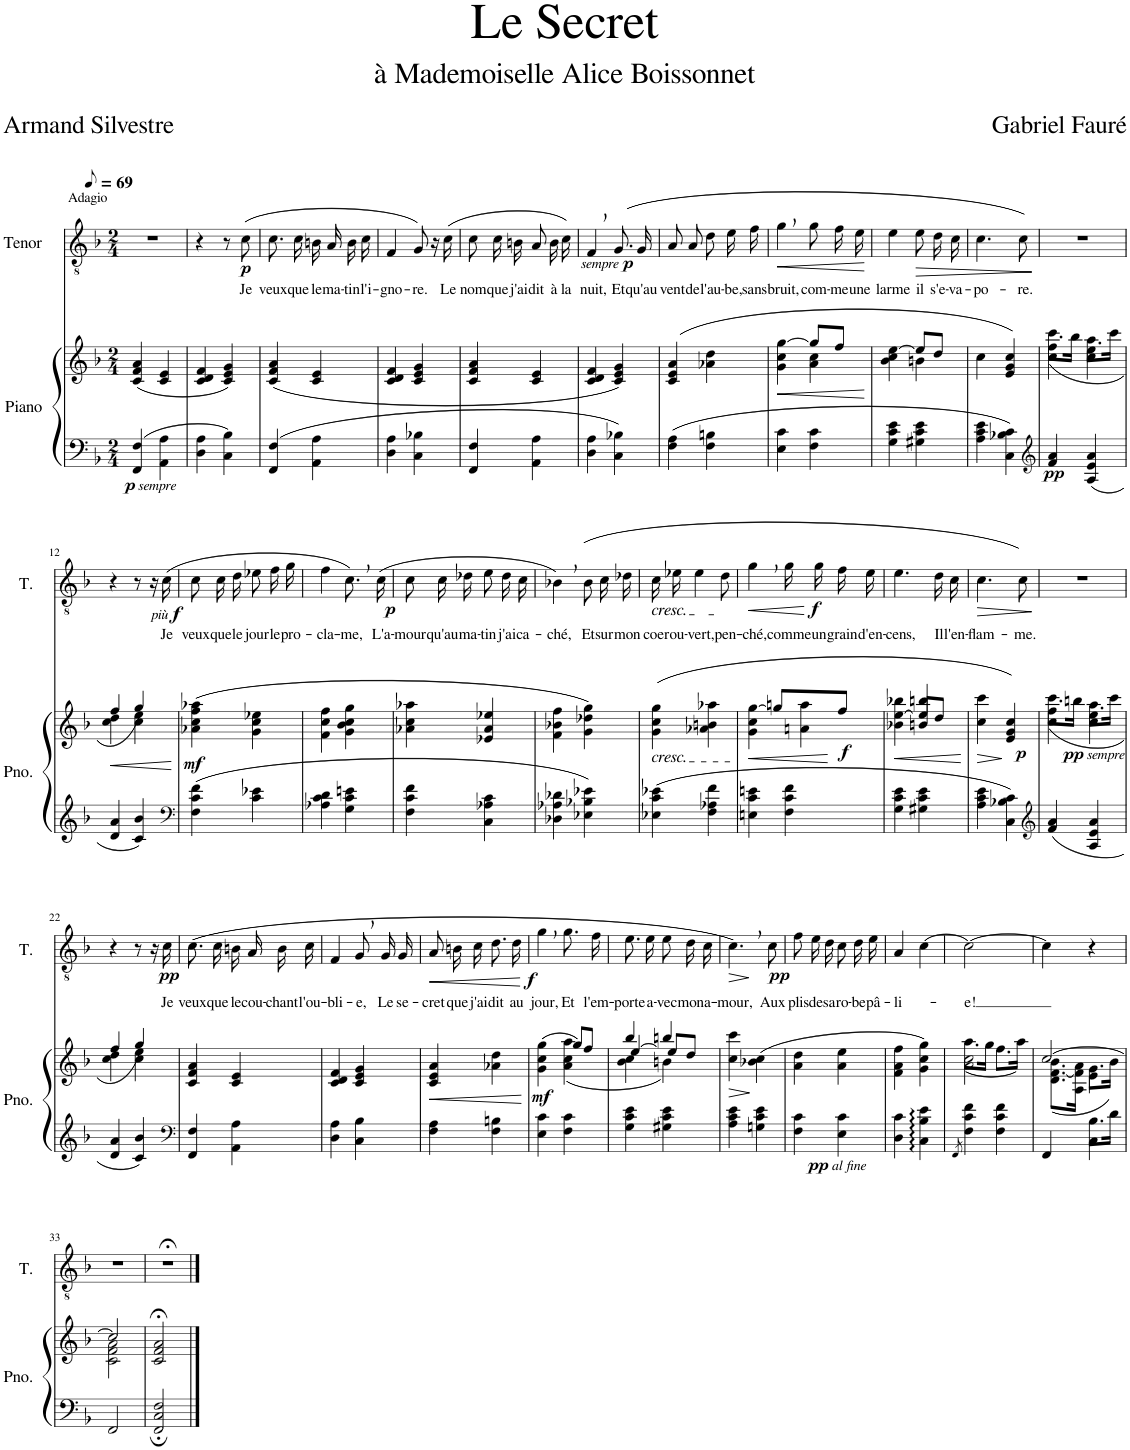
**kern	**kern	**dynam	**kern	**text	**dynam
*part2	*part2	*part2	*part1	*part1	*part1
*staff3	*staff2	*staff2/3	*staff1	*staff1	*staff1
*I"Piano	*	*	*I"Tenor	*	*
*I'Pno.	*	*	*I'T.	*	*
*clefF4	*clefG2	*	*clefGv2	*	*
*k[b-]	*k[b-]	*	*k[b-]	*	*
*M2/4	*M2/4	*	*M2/4	*	*
*MM35	*MM35	*	*MM35	*	*
=1	=1	=1	=1	=1	=1
!	!	!	!LO:TX:a:t=Adagio	!	!
!	!	!LO:DY:b=2	!	!	!
!	!	!LO:DY:n=1:b=2	!	!	!
4FF/ 4F/	(4c/ 4f/ 4a/	p other-dynamics	2r	.	.
4AA\ 4A\	4c/ 4e/	.	.	.	.
=2	=2	=2	=2	=2	=2
4D\ 4A\	4c/ 4d/ 4f/	.	4r	.	.
4C\ 4B-\	4c/ 4e/ 4g/)	.	8r	.	.
!	!	!	!	!LO:LY:b	!LO:DY:b
.	.	.	(8c\	Je	p
=3	=3	=3	=3	=3	=3
!	!	!	!	!LO:LY:b	!
4FF/ 4F/	(4c/ 4f/ 4a/	.	8.c\L	veux	.
!	!	!	!	!LO:LY:b	!
.	.	.	16c\Jk	que	.
!	!	!	!	!LO:LY:b	!
4AA\ 4A\	4c/ 4e/	.	16Bn\LL	le	.
!	!	!	!	!LO:LY:b	!
.	.	.	16A\J	ma-	.
!	!	!	!	!LO:LY:b	!
.	.	.	16B\L	-tin	.
!	!	!	!	!LO:LY:b	!
.	.	.	16c\JJ	l'i-	.
=4	=4	=4	=4	=4	=4
!	!	!	!	!LO:LY:b	!
4D\ 4A\	4c/ 4d/ 4f/	.	4F/	-gno-	.
!	!	!	!	!LO:LY:b	!
4C\ 4B-X\	4c/ 4e/ 4g/	.	8G/)	-re.	.
.	.	.	16r	.	.
!	!	!	!	!LO:LY:b	!
.	.	.	(16c\	Le	.
=5	=5	=5	=5	=5	=5
!	!	!	!	!LO:LY:b	!
4FF/ 4F/	4c/ 4f/ 4a/	.	8c\L	nom	.
!	!	!	!	!LO:LY:b	!
.	.	.	16c\L	que	.
!	!	!	!	!LO:LY:b	!
.	.	.	16Bn\JJ	j'ai	.
!	!	!	!	!LO:LY:b	!
4AA\ 4A\	4c/ 4e/	.	8A\L	dit	.
!	!	!	!	!LO:LY:b	!
.	.	.	16B\L	à	.
!	!	!	!	!LO:LY:b	!
.	.	.	16c\JJ)	la	.
=6	=6	=6	=6	=6	=6
!	!	!	!	!LO:LY:b	!
4D\ 4A\	4c/ 4d/ 4f/	.	4F,/	nuit,	.
!	!	!	!	!LO:LY:b	!
4C\ 4B-X\	4c/ 4e/ 4g/)	.	(8.G/L	Et	.
!	!	!	!	!LO:LY:b	!LO:DY:b
!	!	!	!	!	!LO:DY:n=1:b
.	.	.	16G/Jk	qu'au	other-dynamics p
=7	=7	=7	=7	=7	=7
!	!	!	!	!LO:LY:b	!
4F\ 4A\	(4c/ 4e/ 4a/	.	8A/L	vent	.
!	!	!	!	!LO:LY:b	!
.	.	.	8A/J	de	.
!	!	!	!	!LO:LY:b	!
4F\ 4Bn\	4a-X\ 4dd\	.	8d\L	l'au-	.
!	!	!	!	!LO:LY:b	!
.	.	.	16e\L	-be,	.
!	!	!	!	!LO:LY:b	!
.	.	.	16f\JJ	sans	.
=8	=8	=8	=8	=8	=8
!	!	!LO:HP:b	!	!LO:LY:b	!LO:HP:b
*	*^	*	*	*	*
4E\ 4c\	4g\ 4cc\ [4gg\	4ryy	<	4g,\	bruit,	<
!	!	!	!	!	!LO:LY:b	!
4F\ 4c\	8gg/L]	4a\ 4cc\	.	8g\L	com-	.
!	!	!	!	!	!LO:LY:b	!
.	8ff/J	.	.	16f\L	-me	.
!	!	!	!	!	!LO:LY:b	!
.	.	.	.	16e\JJ	une	.
*	*v	*v	*	*	*	*
.	.	[	.	.	[
=9	=9	=9	=9	=9	=9
*	*^	*	*	*	*
!	!	!	!	!	!LO:LY:b	!
4G\ 4c\ 4e\	4b-\ 4cc\ [4ee\	4ryy	.	4e\	larme	.
!	!	!	!	!	!LO:LY:b	!LO:HP:b
4G#X\ 4c\ 4e\	8ee/L]	4bn\	.	8e\L	il	>
!	!	!	!	!	!LO:LY:b	!
.	8dd/J	.	.	16d\L	s'e-	.
!	!	!	!	!	!LO:LY:b	!
.	.	.	.	16c\JJ	-va-	.
*	*v	*v	*	*	*	*
=10	=10	=10	=10	=10	=10
!	!	!	!	!LO:LY:b	!
4A\ 4c\ 4e\	4cc\	.	4.c\	-po-	.
4C\ 4B-X\ 4c\	4e/ 4g/ 4cc/)	.	.	.	.
!	!	!	!	!LO:LY:b	!
.	.	.	8c\)	-re.	.
.	.	.	.	.	]
=11	=11	=11	=11	=11	=11
*clefG2	*	*	*	*	*
*	*^	*	*	*	*
!	!	!	!LO:DY:b=2	!	!	!
4f/ 4a/	4cc\ 4ff\	(8.ccc\L	pp	2r	.	.
.	.	16bb-\Jk	.	.	.	.
4A/ 4e/ 4a/	4cc\ 4ee\	8.aa\L	.	.	.	.
.	.	16ccc\Jk	.	.	.	.
!!LO:LB:g=z
=12	=12	=12	=12	=12	=12	=12
!	!	!	!LO:HP:b	!	!	!
4d/ 4a/	4ff/	4cc\ 4dd\	<	4r	.	.
4c/ 4b-/	4gg/)	4cc\ 4ee\	.	8r	.	.
.	.	.	.	16r	.	.
!	!	!	!	!	!LO:LY:b	!LO:DY:b
!	!	!	!	!	!	!LO:DY:n=1:b
.	.	.	.	(16c\	Je	other-dynamics f
*	*v	*v	*	*	*	*
.	.	[	.	.	.
=13	=13	=13	=13	=13	=13
*clefF4	*	*	*	*	*
!	!	!LO:DY:b	!	!LO:LY:b	!
4F\ 4c\ 4f\	(4a-X\ 4cc\ 4ff\ 4aa-X\	mf	8c\L	veux	.
!	!	!	!	!LO:LY:b	!
.	.	.	16c\L	que	.
!	!	!	!	!LO:LY:b	!
.	.	.	16d\JJ	le	.
!	!	!	!	!LO:LY:b	!
4c\ 4e-X\	4g\ 4cc\ 4ee-X\	.	8e-X\L	jour	.
!	!	!	!	!LO:LY:b	!
.	.	.	16f\L	le	.
!	!	!	!	!LO:LY:b	!
.	.	.	16g\JJ	pro-	.
=14	=14	=14	=14	=14	=14
!	!	!	!	!LO:LY:b	!
4A-X\ 4c\ 4d\	4f\ 4cc\ 4ff\	.	4f\	-cla-	.
!	!	!	!	!LO:LY:b	!
4G\ 4c\ 4en\	4g\ 4b-\ 4cc\ 4gg\	.	8.c,\L)	-me,	.
!	!	!	!	!LO:LY:b	!LO:DY:b
.	.	.	(16c\Jk	L'a-	p
=15	=15	=15	=15	=15	=15
!	!	!	!	!LO:LY:b	!
4F\ 4c\ 4f\	4a-X\ 4cc\ 4aa-X\	.	8c\L	-mour	.
!	!	!	!	!LO:LY:b	!
.	.	.	16c\L	qu'au	.
!	!	!	!	!LO:LY:b	!
.	.	.	16d-X\JJ	ma-	.
!	!	!	!	!LO:LY:b	!
4C\ 4A-X\ 4c\	4e-X/ 4a-/ 4ee-X/	.	8e\L	-tin	.
!	!	!	!	!LO:LY:b	!
.	.	.	16d-\L	j'ai	.
!	!	!	!	!LO:LY:b	!
.	.	.	16c\JJ	ca-	.
=16	=16	=16	=16	=16	=16
!	!	!	!	!LO:LY:b	!
4D-X\ 4A-X\ 4d-X\	4f\ 4b-X\ 4ff\	.	4B-X,\)	-ché,	.
!	!	!	!	!LO:LY:b	!
4E-X\ 4B-X\ 4e-X\	4g\ 4dd-X\ 4gg\)	.	(8B-\L	Et	.
!	!	!	!	!LO:LY:b	!
.	.	.	16c\L	sur	.
!	!	!	!	!LO:LY:b	!
.	.	.	16d-X\JJ	mon	.
=17	=17	=17	=17	=17	=17
!	!	!	!LO:TX:b:i:t=cresc.	!	!
!	!LO:TX:b:i:t=cresc.	!	!	!	!
!	!	!	!	!LO:LY:b	!
4E-X\ 4c\ 4e-X\	(4g\ 4cc\ 4gg\	.	16c\LL	coer	.
!	!	!	!	!LO:LY:b	!
.	.	.	16e-X\JJ	ou-	.
!	!	!	!	!LO:LY:b	!
.	.	.	4e-\	-vert,	.
4F\ 4A-X\ 4f\	4a-X\ 4bn\ 4aa-X\	.	.	.	.
!	!	!	!	!LO:LY:b	!
.	.	.	8d\	pen-	.
=18	=18	=18	=18	=18	=18
!	!	!LO:HP:b	!	!LO:LY:b	!LO:HP:b
*	*^	*	*	*	*
4En\ 4c\ 4en\	4g\ 4cc\ [4gg\	4ryy	<	4g,\	-ché,	<
!	!	!	!	!	!LO:LY:b	!
4F\ 4c\ 4f\	8gg/L]	4an\ 4aan\	.	16g\LL	comme	.
!	!	!	!	!	!LO:LY:b	!LO:DY:n=1:b
.	.	.	.	16g\J	un	[ f
!	!	!	!LO:DY:b	!	!LO:LY:b	!
.	8ff/J	.	f	16f\L	grain	.
!	!	!	!	!	!LO:LY:b	!
.	.	.	.	16e\JJ	d'en-	.
*	*v	*v	*	*	*	*
.	.	[	.	.	.
=19	=19	=19	=19	=19	=19
!	!	!LO:HP:b	!	!LO:LY:b	!
*	*^	*	*	*	*
4G\ 4c\ 4e\	4b-X\ [4ee\ 4bb-X\	4ryy	<	4.e\	-cens,	.
4G#X\ 4c\ 4e\	8ee/L]	4bn/ 4bbn/	.	.	.	.
!	!	!	!	!	!LO:LY:b	!
.	8dd/J	.	.	16d\LL	Il	.
!	!	!	!	!	!LO:LY:b	!
.	.	.	.	16c\JJ	l'en-	.
*	*v	*v	*	*	*	*
.	.	[	.	.	.
=20	=20	=20	=20	=20	=20
!	!	!LO:HP:b	!	!LO:LY:b	!LO:HP:b
4A\ 4c\ 4e\	4cc\ 4ccc\	>	4.c\	-flam-	>
!	!	!LO:DY:b	!	!	!
4C\ 4B-X\ 4c\	4e/ 4g/ 4cc/)	p	.	.	.
!	!	!	!	!LO:LY:b	!
.	.	.	8c\)	-me.	.
.	.	]	.	.	]
=21	=21	=21	=21	=21	=21
*clefG2	*	*	*	*	*
*	*^	*	*	*	*
4f/ 4a/	4cc\ 4ff\	(8.ccc\L	.	2r	.	.
!	!	!	!LO:DY:b	!	!	!
!	!	!	!LO:DY:n=1:b	!	!	!
.	.	16bbn\Jk	pp other-dynamics	.	.	.
4A/ 4e/ 4a/	4cc\ 4ee\	8.aa\L	.	.	.	.
.	.	16ccc\Jk	.	.	.	.
!!LO:LB:g=z
=22	=22	=22	=22	=22	=22	=22
4d/ 4a/	4ff/	4cc\ 4dd\	.	4r	.	.
4c/ 4b-/	4gg/)	4cc\ 4ee\	.	8r	.	.
.	.	.	.	16r	.	.
!	!	!	!	!	!LO:LY:b	!LO:DY:b
.	.	.	.	16c\	Je	pp
*	*v	*v	*	*	*	*
=23	=23	=23	=23	=23	=23
*clefF4	*	*	*	*	*
!	!	!	!	!LO:LY:b	!
4FF/ 4F/	4c/ 4f/ 4a/	.	(8.c\L	veux	.
!	!	!	!	!LO:LY:b	!
.	.	.	16c\Jk	que	.
!	!	!	!	!LO:LY:b	!
4AA\ 4A\	4c/ 4e/	.	16Bn\LL	le	.
!	!	!	!	!LO:LY:b	!
.	.	.	16A\J	cou-	.
!	!	!	!	!LO:LY:b	!
.	.	.	16B\L	-chant	.
!	!	!	!	!LO:LY:b	!
.	.	.	16c\JJ	l'ou-	.
=24	=24	=24	=24	=24	=24
!	!	!	!	!LO:LY:b	!
4D\ 4A\	4c/ 4d/ 4f/	.	4F/	-bli-	.
!	!	!	!	!LO:LY:b	!
4C\ 4B-\	4c/ 4e/ 4g/	.	8G,/L	-e,	.
!	!	!	!	!LO:LY:b	!
.	.	.	16G/L	Le	.
!	!	!	!	!LO:LY:b	!
.	.	.	16G/JJ	se-	.
=25	=25	=25	=25	=25	=25
!	!	!LO:HP:b	!	!LO:LY:b	!LO:HP:b
4F\ 4A\	4c/ 4e/ 4a/	<	8A\L	-cret	<
!	!	!	!	!LO:LY:b	!
.	.	.	16Bn\L	que	.
!	!	!	!	!LO:LY:b	!
.	.	.	16c\JJ	j'ai	.
!	!	!	!	!LO:LY:b	!
4F\ 4Bn\	4a-X\ 4dd\	.	8.d\L	dit	.
!	!	!	!	!LO:LY:b	!
.	.	.	16d\Jk	au	.
.	.	[	.	.	[
=26	=26	=26	=26	=26	=26
*	*^	*	*	*	*
*	*	*^	*	*	*	*
!	!	!	!	!LO:DY:b	!	!LO:LY:b	!LO:DY:b
4E\ 4c\	(4g\ 4cc\ 4gg\	4ryy	4ryy	mf	4g,\	jour,	f
!	!	!	!	!	!	!LO:LY:b	!
4F\ 4c\	8gg/L)	(4a\ 4cc\	4aa\	.	8.g\L	Et	.
.	8ff/J	.	.	.	.	.	.
!	!	!	!	!	!	!LO:LY:b	!
.	.	.	.	.	16f\Jk	l'em-	.
=27	=27	=27	=27	=27	=27	=27	=27
!	!	!	!	!	!	!LO:LY:b	!
4G\ 4c\ 4e\	[4ee/	4b-\ 4cc\	4bb-/	.	8.e\L	-porte	.
!	!	!	!	!	!	!LO:LY:b	!
.	.	.	.	.	16e\Jk	a-	.
!	!	!	!	!	!	!LO:LY:b	!
4G#X\ 4c\ 4e\	8ee/L]	4bn\)	4bbn/	.	8e\L	-vec	.
!	!	!	!	!	!	!LO:LY:b	!
.	8dd/J	.	.	.	16d\L	mon	.
!	!	!	!	!	!	!LO:LY:b	!
.	.	.	.	.	16c\JJ	a-	.
*	*v	*v	*v	*	*	*	*
=28	=28	=28	=28	=28	=28
!	!	!LO:HP:b	!	!LO:LY:b	!LO:HP:b
4A\ 4c\ 4e\	4cc\ 4ccc\	>	4.c,\)	-mour,	>
4Gn\ 4c\ 4e\	(4b-X\ 4cc\	.	.	.	.
!	!	!	!	!LO:LY:b	!LO:DY:b
.	.	.	8c\	Aux	pp
.	.	]	.	.	]
=29	=29	=29	=29	=29	=29
!	!	!LO:DY:b=2	!	!LO:LY:b	!
!	!	!LO:DY:n=1:b=2	!	!	!
4F\ 4c\	4a\ 4dd\	pp other-dynamics	8f\L	plis	.
!	!	!	!	!LO:LY:b	!
.	.	.	16e\L	de	.
!	!	!	!	!LO:LY:b	!
.	.	.	16d\JJ	sa	.
!	!	!	!	!LO:LY:b	!
4E\ 4c\	4a\ 4ee\	.	8c\L	ro-	.
!	!	!	!	!LO:LY:b	!
.	.	.	16d\L	-be	.
!	!	!	!	!LO:LY:b	!
.	.	.	16e\JJ	pâ-	.
=30	=30	=30	=30	=30	=30
!	!	!	!	!LO:LY:b	!
4D\ 4c\	4f\ 4a\ 4ff\	.	4A/	-li-	.
4C\: 4B-\: 4e\:	4g\ 4cc\ 4gg\)	.	[4c\	.	.
=31	=31	=31	=31	=31	=31
8qFF/	.	.	.	.	.
*	*^	*	*	*	*
!	!	!	!	!	!LO:LY:b	!
4F\ 4c\ 4f\	2a\ 2cc\	(8.aa\L	.	2c\_	-e!	.
.	.	16gg\Jk	.	.	.	.
4F\ 4c\ 4f\	.	8.ff\L	.	.	.	.
.	.	16aa\Jk)	.	.	.	.
=32	=32	=32	=32	=32	=32	=32
*^	*	*^	*	*	*	*
4FF/	4ryy	[2cc/	(8.d\ [8.f\ 8.b-\L	4ryy	.	4c\]	.	.
.	.	.	16A\ 16f\] 16a\Jk	.	.	.	.	.
4C\	8.B-\L	.	8.g\L	4e\	.	4r	.	.
.	16d\Jk	.	16b-\Jk)	.	.	.	.	.
*v	*v	*	*	*	*	*	*	*
*	*	*v	*v	*	*	*	*
!!LO:LB:g=z
=33	=33	=33	=33	=33	=33	=33
2FF/	2cc/]	2c\ 2f\ 2a\	.	2r	.	.
*	*v	*v	*	*	*	*
=34	=34	=34	=34	=34	=34
2FF/; 2C/; 2F/;	2c/;< 2f/;< 2a/;<	.	2r;<	.	.
==	==	==	==	==	==
*-	*-	*-	*-	*-	*-
